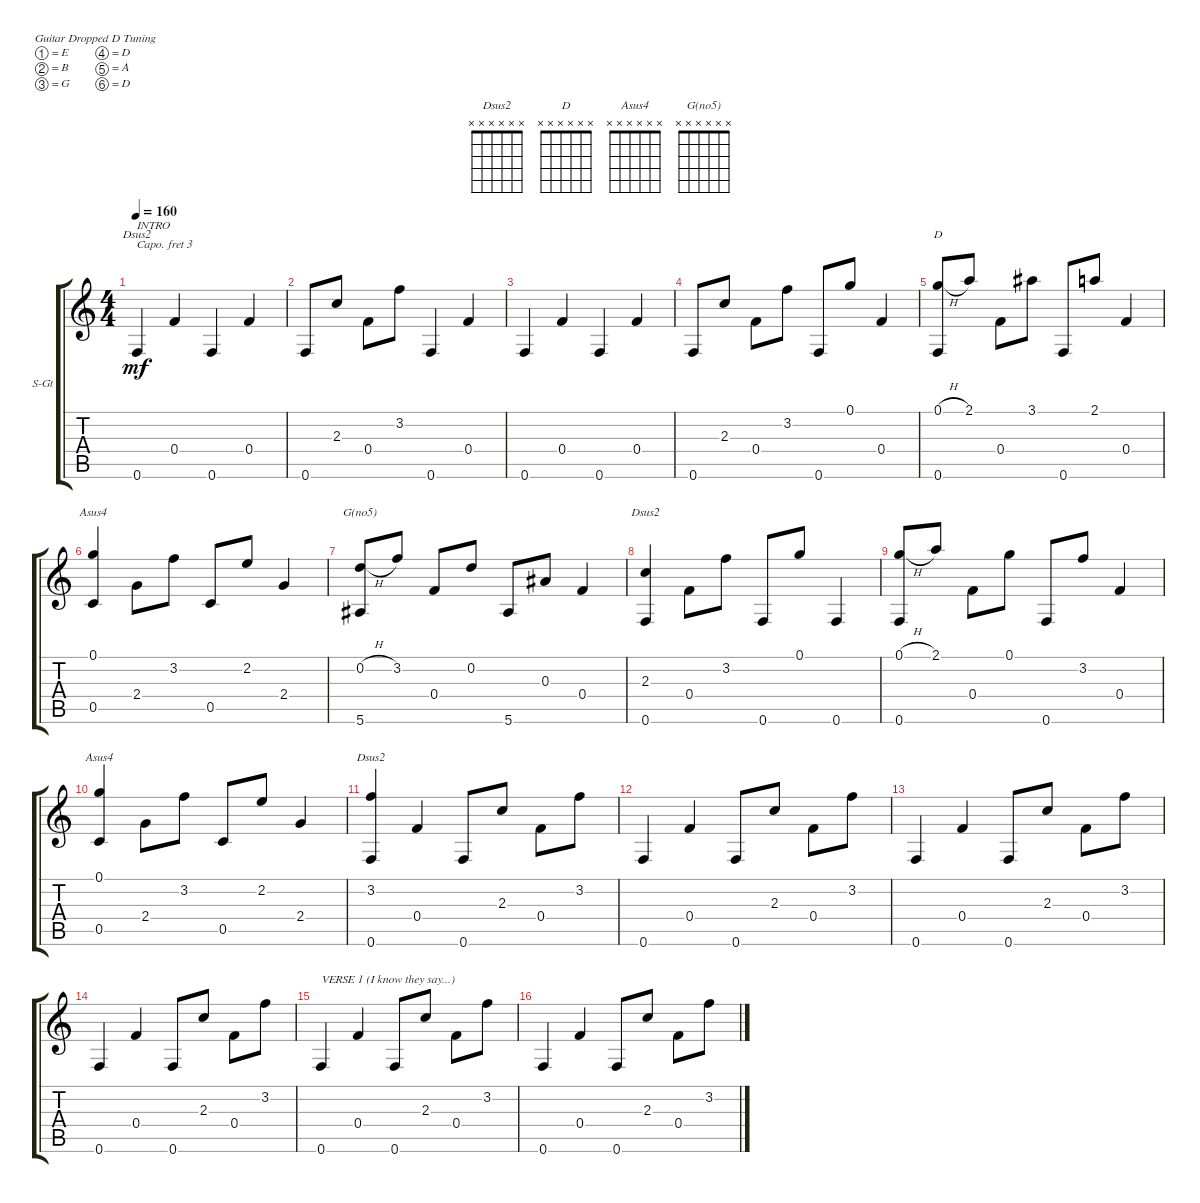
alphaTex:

\defaultSystemsLayout 4
\bracketExtendMode groupsimilarinstruments
\firstSystemTrackNameOrientation horizontal
\otherSystemsTrackNameOrientation horizontal
\track ("Steel Guitar" "S-Gt") {instrument acousticguitarsteel}
\staff {score tabs}
\capo 3
\tuning (E4 B3 G3 D3 A2 D2)
\chord ("Dsus2" x x x x x x)
\chord ("D" x x x x x x)
\chord ("Asus4" x x x x x x)
\chord ("G(no5)" x x x x x x)
\ts (4 4)
\tempo 160
\clef g2
\ks c
0.6.4{ch "Dsus2" txt "INTRO" dy mf instrument acousticguitarsteel} 0.4.4 0.6.4 0.4.4 |
0.6.8 2.3.8 0.4.8 3.2.8 0.6.4 0.4.4 |
0.6.4 0.4.4 0.6.4 0.4.4 |
0.6.8 2.3.8 0.4.8 3.2.8 0.6.8 0.1.8 0.4.4 |
(0.1{h} 0.6).8{ch "D"} 2.1.8 0.4.8 3.1.8 0.6.8 2.1.8 0.4.4 |
(0.1 0.5).4{ch "Asus4"} 2.4.8 3.2.8 0.5.8 2.2.8 2.4.4 |
(5.6 0.2{h}).8{ch "G(no5)"} 3.2.8 0.4.8 0.2.8 5.6.8 0.3.8 0.4.4 |
(0.6 2.3).4{ch "Dsus2"} 0.4.8 3.2.8 0.6.8 0.1.8 0.6.4 |
(0.6 0.1{h}).8 2.1.8 0.4.8 0.1.8 0.6.8 3.2.8 0.4.4 |
(0.5 0.1).4{ch "Asus4"} 2.4.8 3.2.8 0.5.8 2.2.8 2.4.4 |
(0.6 3.2).4{ch "Dsus2"} 0.4.4 0.6.8 2.3.8 0.4.8 3.2.8 |
0.6.4 0.4.4 0.6.8 2.3.8 0.4.8 3.2.8 |
0.6.4 0.4.4 0.6.8 2.3.8 0.4.8 3.2.8 |
0.6.4 0.4.4 0.6.8 2.3.8 0.4.8 3.2.8 |
0.6.4{txt "VERSE 1 (I know they say...)"} 0.4.4 0.6.8 2.3.8 0.4.8 3.2.8 |
0.6.4 0.4.4 0.6.8 2.3.8 0.4.8 3.2.8
